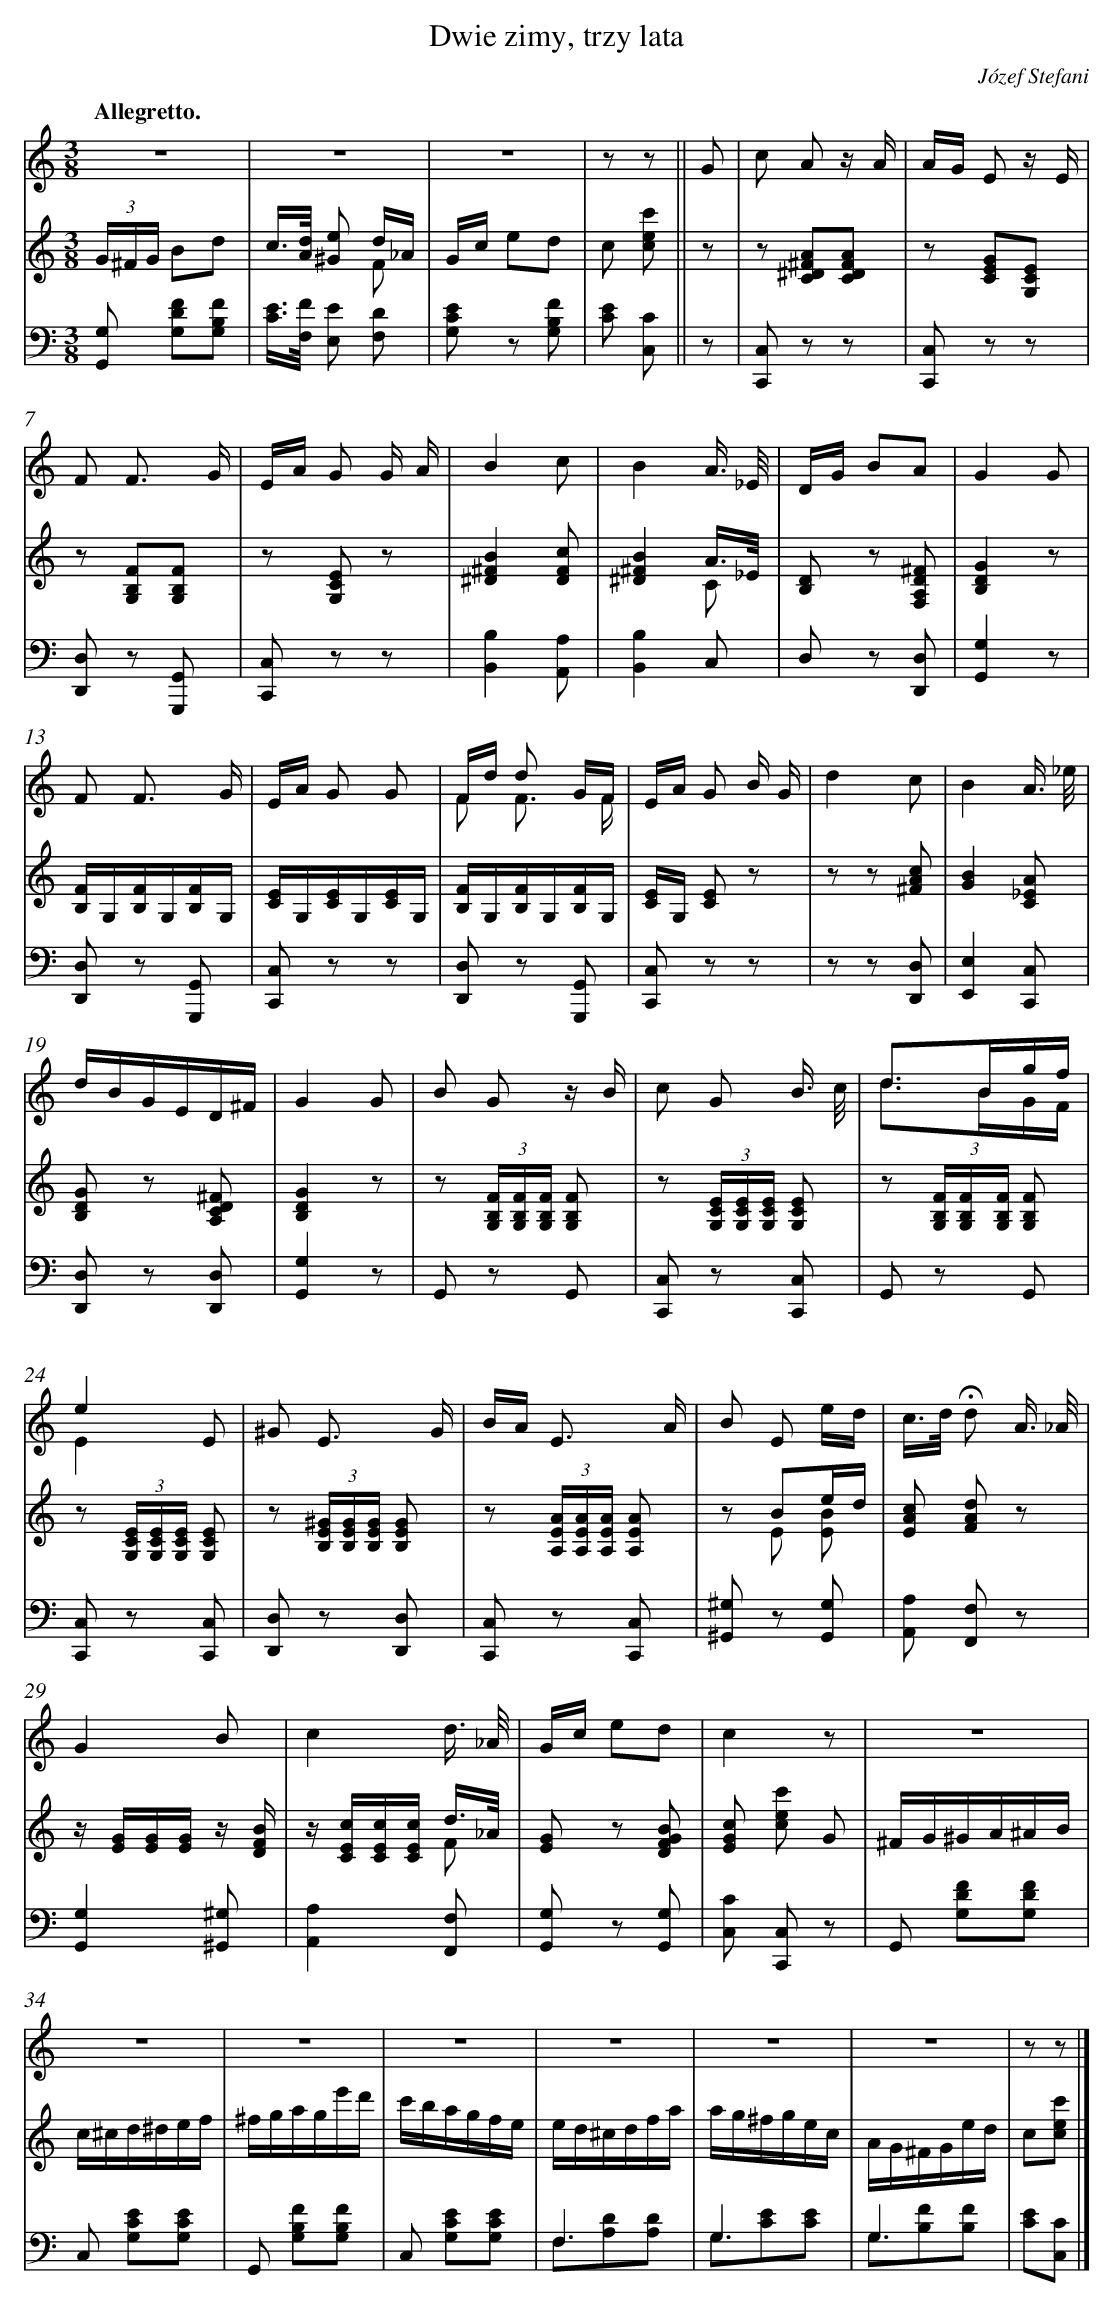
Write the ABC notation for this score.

X:1
T: Dwie zimy, trzy lata
C: Józef Stefani
L: 1/8
M: 3/8
Q: "Allegretto."
V: 1 clef=treble
V: 2 clef=treble
V: 3 clef=bass
K: C
[V:1] z3 |
[V:2] (3G/^F/G/ Bd |
[V:3] [G,G,,] [FDG,][FB,G,] |
[V:1] z3 |
[V:2] c/>[d/A/] [e^G] d/_A/ & x x F |
[V:3] [E/C/]>[F/F,/] [EE,] [DF,] |
[V:1] z3 |
[V:2] G/c/ ed |
[V:3] [ECG,] z [FB,G,] |
[V:1] z z ||
[V:2] c [c'ec] ||
[V:3] [EC] [CC,] ||
[V:1] G [I:setbarnb 5]|
[V:2] z |
[V:3] z |
[V:1] c A z/ A/ |
[V:2] z [A^F^DC][AFDC] |
[V:3] [C,C,,] z z |
[V:1] A/G/ E z/ E/ |
[V:2] z [GEC][ECG,] |
[V:3] [C,C,,] z z |
[V:1] F F3/ G/ |
[V:2] z [FB,G,][FB,G,] |
[V:3] [D,D,,] z [G,,G,,,] |
[V:1] E/A/ G G/ A/ |
[V:2] z [ECG,] z |
[V:3] [C,C,,] z z |
[V:1] B2c |
[V:2] [B2^F2^D2][cFD] |
[V:3] [B,2B,,2][A,A,,] |
[V:1] B2A3// _E// |
[V:2] [B2^F2^D2]A3//_E// & x2C |
[V:3] [B,2B,,2]C, |
[V:1] D/G/ BA |
[V:2] [DB,] z [^FDA,F,] |
[V:3] D, z [D,D,,] |
[V:1] G2G |
[V:2] [G2D2B,2]z |
[V:3] [G,2G,,2]z |
[V:1] F F3/ G/ |
[V:2] [F/B,/]G,/[F/B,/]G,/[F/B,/]G,/ |
[V:3] [D,D,,] z [G,,G,,,] |
[V:1] E/A/ G G |
[V:2] [E/C/]G,/[E/C/]G,/[E/C/]G,/ |
[V:3] [C,C,,] z z |
[V:1] F/d/ d G/F/ & F F3/ F/ |
[V:2] [F/B,/]G,/[F/B,/]G,/[F/B,/]G,/ |
[V:3] [D,D,,] z [G,,G,,,] |
[V:1] E/A/ G B/ G/ |
[V:2] [E/C/]G,/ [EC] z |
[V:3] [C,C,,] z z |
[V:1] d2c |
[V:2] z z [cA^F] |
[V:3] z z [D,D,,] |
[V:1] B2A3// _e// |
[V:2] [B2G2][A_EC] |
[V:3] [E,2E,,2][C,C,,] |
[V:1] d/B/G/E/D/^F/ |
[V:2] [GDB,] z [^FDCA,] |
[V:3] [D,D,,] z [D,D,,] |
[V:1] G2G |
[V:2] [G2D2B,2]z |
[V:3] [G,2G,,2]z |
[V:1] B G z/ B/ |
[V:2] z (3[F/B,/G,/][F/B,/G,/][F/B,/G,/] [FB,G,] |
[V:3] G,, z G,, |
[V:1] c G B3// c// |
[V:2] z (3[E/C/G,/][E/C/G,/][E/C/G,/] [ECG,] |
[V:3] [C,C,,] z [C,C,,] |
[V:1] d>Bg/f/ & d>BG/F/ |
[V:2] z (3[F/B,/G,/][F/B,/G,/][F/B,/G,/] [FB,G,] |
[V:3] G,, z G,, |
[V:1] e2E & E2x |
[V:2] z (3[E/C/G,/][E/C/G,/][E/C/G,/] [ECG,] |
[V:3] [C,C,,] z [C,C,,] |
[V:1] ^G E3/ G/ |
[V:2] z (3[^G/E/B,/][G/E/B,/][G/E/B,/] [GEB,] |
[V:3] [D,D,,] z [D,D,,] |
[V:1] B/A< E A/ |
[V:2] z (3[A/E/A,/][A/E/A,/][A/E/A,/] [AEA,] |
[V:3] [C,C,,] z [C,C,,] |
[V:1] B E e/d/ |
[V:2] z Be/d/ & x E [BE] |
[V:3] [^G,^G,,] z [G,G,,] |
[V:1] c/>d/ !fermata!d A3// _A// |
[V:2] [cAE] [dAF] z |
[V:3] [A,A,,] [F,F,,] z |
[V:1] G2B |
[V:2] z/ [G/E/][G/E/][G/E/] z/ [B/F/D/] |
[V:3] [G,2G,,2][^G,^G,,] |
[V:1] c2d3// _A// |
[V:2] z/ [c/E/C/][c/E/C/][c/E/C/] d3//_A// & x x F |
[V:3] [A,2A,,2][F,F,,] |
[V:1] G/c/ ed |
[V:2] [GE] z [BGFD] |
[V:3] [G,G,,] z [G,G,,] |
[V:1] c2z |
[V:2] [cGE] [c'ec] G |
[V:3] [CC,] [C,C,,] z |
[V:1] z3 |
[V:2] ^F/G/^G/A/^A/B/ |
[V:3] G,, [FDG,][FDG,] |
[V:1] z3 |
[V:2] c/^c/d/^d/e/f/ |
[V:3] C, [ECG,][ECG,] |
[V:1] z3 |
[V:2] ^f/g/a/g/e'/d'/ |
[V:3] G,, [FB,G,][FB,G,] |
[V:1] z3 |
[V:2] c'/b/a/g/f/e/ |
[V:3] C, [ECG,][ECG,] |
[V:1] z3 |
[V:2] e/d/^c/d/f/a/ |
[V:3] F,3 & F,[DA,][DA,] |
[V:1] z3 |
[V:2] a/g/^f/g/e/c/ |
[V:3] G,3 & G,[EC][EC] |
[V:1] z3 |
[V:2] A/G/^F/G/e/d/ |
[V:3] G,3 & G,[FB,][FB,] |
[V:1] z z |]
[V:2] c[c'ec] |]
[V:3] [EC][CC,] |]
